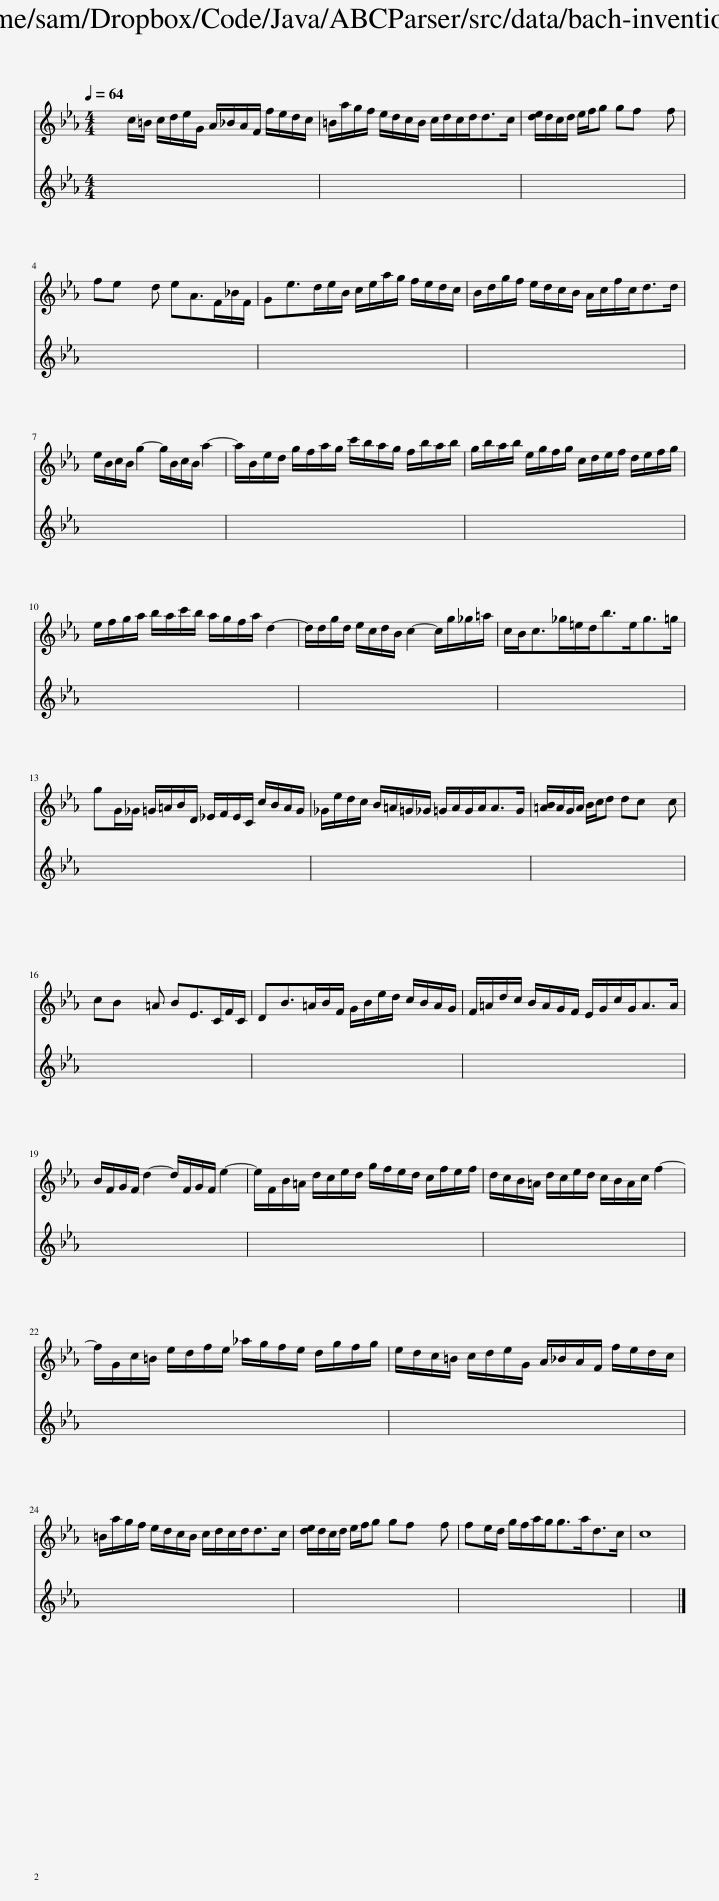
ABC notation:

X:1
L:1/8
Q:1/4=64
M:4/4
I:linebreak $
K:Eb
V:1 treble
V:1
 x c/=B/ c/d/e/G/ A/_B/A/F/ f/e/d/c/ | =B/a/g/f/ e/d/c/B/ c/d/c/d<dc/ | [de]/d/c/d/ e/f/g gf x f |$ fe x d eA>F_B/F/ | Ge>de/B/ c/e/a/g/ f/e/d/c/ | %5
 B/d/g/f/ e/d/c/B/ A/c/f/c<dd/ |$ e/B/c/B/ g2- g/B/c/B/ a2- | a/B/e/d/ g/f/a/g/ c'/b/a/g/ f/b/a/b/ | g/b/a/b/ e/g/f/g/ c/d/e/f/ d/e/f/g/ |$ e/f/g/a/ b/a/c'/b/ a/g/f/a/ d2- | %10
 d/d/g/d/ e/c/d/B/ c2- c/g/_g/=a/ | c/B<c_g/=e/d<be<g=g/ |$ gG/_G/ =G/=A/B/D/ _E/F/E/C/ c/B/A/G/ | _G/e/d/c/ B/=A/=G/_G/ =G/A/G/A<AG/ | [=AB]/A/G/A/ B/c/d dc x c |$ %15
 cB x =A BE>CF/C/ | DB>=AB/F/ G/B/e/d/ c/B/A/G/ | F/=A/d/c/ B/A/G/F/ E/G/c/G<AA/ |$ B/F/G/F/ d2- d/F/G/F/ e2- | e/F/B/=A/ d/c/e/d/ g/f/e/d/ c/f/e/f/ | %20
 d/c/B/=A/ d/c/e/d/ c/B/A/c/ f2- |$ f/G/c/=B/ e/d/f/e/ _a/g/f/e/ d/g/f/g/ | e/d/c/=B/ c/d/e/G/ A/_B/A/F/ f/e/d/c/ |$ =B/a/g/f/ e/d/c/B/ c/d/c/d<dc/ | [de]/d/c/d/ e/f/g gf x f | %25
 fe/d/ g/f/a/g<ga<dc/ | c8 | %27
